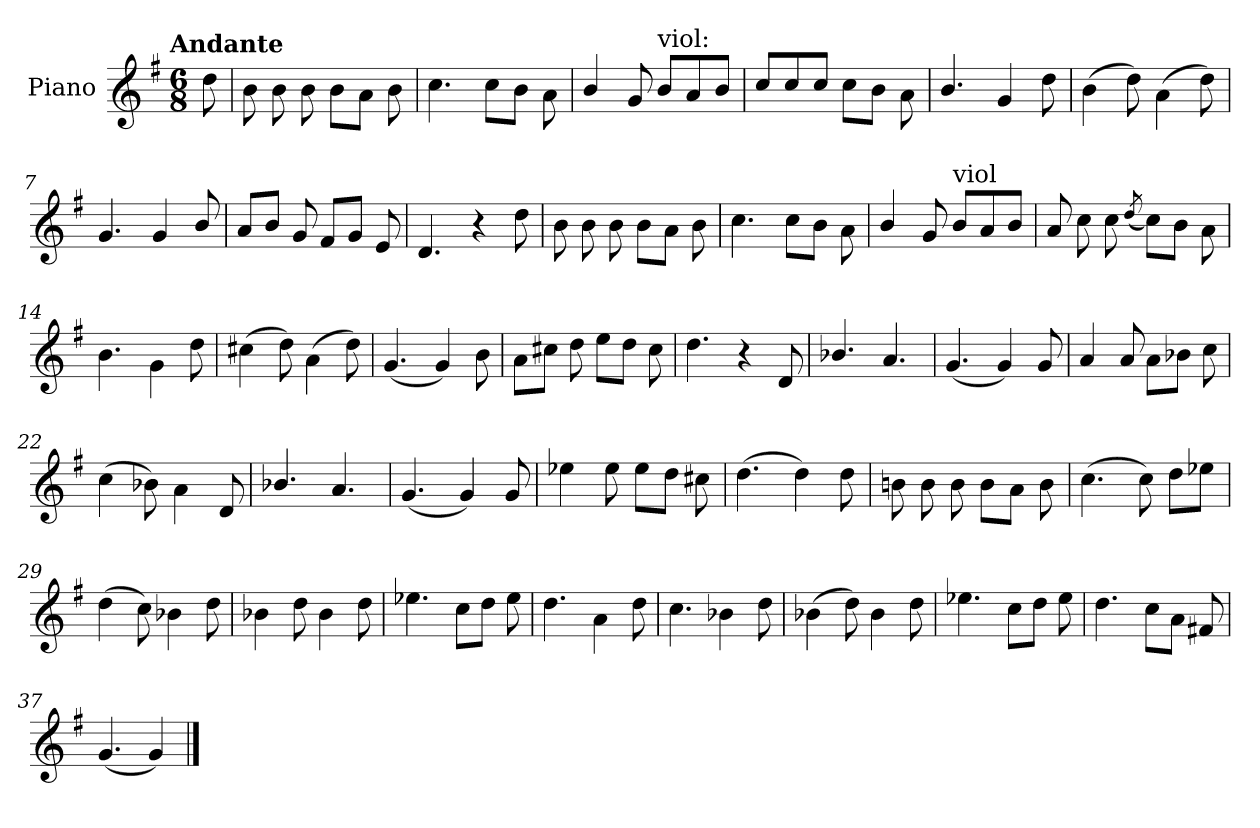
**kern
*part1
*staff1
*I"Piano
*I'Pno.
*clefG2
*k[f#]
!!LO:TX:omd:t=Andante
*M6/8
*MM92
=
8dd\
=1
8b\
8b\
8b\
8b\L
8a\J
8b\
=2
4.cc\
8cc\L
8b\J
8a\
=3
4b/
8g/
!LO:TX:a:t=viol&colon;
8b!/L
8a!/
8b!/J
=4
8cc!/L
8cc!/
8cc!/J
8cc\L
8b\J
8a\
!!LO:LB:g=z
=5
4.b/
4g/
8dd\
=6
(>4b\
8dd\)
(>4a\
8dd\)
=7
4.g/
4g/
8b/
=8
8a/L
8b/J
8g/
8f#/L
8g/J
8e/
=9
4.d/
4r
8dd\
=10
8b\
8b\
8b\
8b\L
8a\J
8b\
!!LO:LB:g=z
=11
4.cc\
8cc\L
8b\J
8a\
=12
4b/
8g/
!LO:TX:a:t=viol
8b!/L
8a!/
8b!/J
=13
8a/
8cc\
8cc\
(<8qdd/
8cc\L)
8b\J
8a\
=14
4.b\
4g\
8dd\
=15
(>4cc#X\
8dd\)
(>4a\
8dd\)
=16
(<4.g/
4g/)
8b\
!!LO:LB:g=z
=17
8a\L
8cc#X\J
8dd\
8ee\L
8dd\J
8cc#\
=18
4.dd\
4r
8d/
=19
4.b-/
4.a/
=20
(<4.g/
4g/)
8g/
=21
4a/
8a/
8a\L
8b-\J
8cc\
=22
(>4cc\
8b-\)
4a\
8d/
!!LO:LB:g=z
=23
4.b-/
4.a/
=24
(<4.g/
4g/)
8g/
=25
4ee-\
8ee-\
8ee-\L
8dd\J
8cc#X\
=26
(>4.dd\
4dd\)
8dd\
=27
8bn\
8b\
8b\
8b\L
8a\J
8b\
!!LO:LB:g=z
=28
(>4.cc\
8cc\)
8dd\L
8ee-\J
=29
(>4dd\
8cc\)
4b-\
8dd\
=30
4b-\
8dd\
4b-\
8dd\
=31
4.ee-\
8cc\L
8dd\J
8ee-\
=32
4.dd\
4a\
8dd\
!!LO:LB:g=z
=33
4.cc\
4b-\
8dd\
=34
(>4b-\
8dd\)
4b-\
8dd\
=35
4.ee-\
8cc\L
8dd\J
8ee-\
=36
4.dd\
8cc\L
8a\J
8f#X/
=37
(<4.g/
4g/)
==
*-
